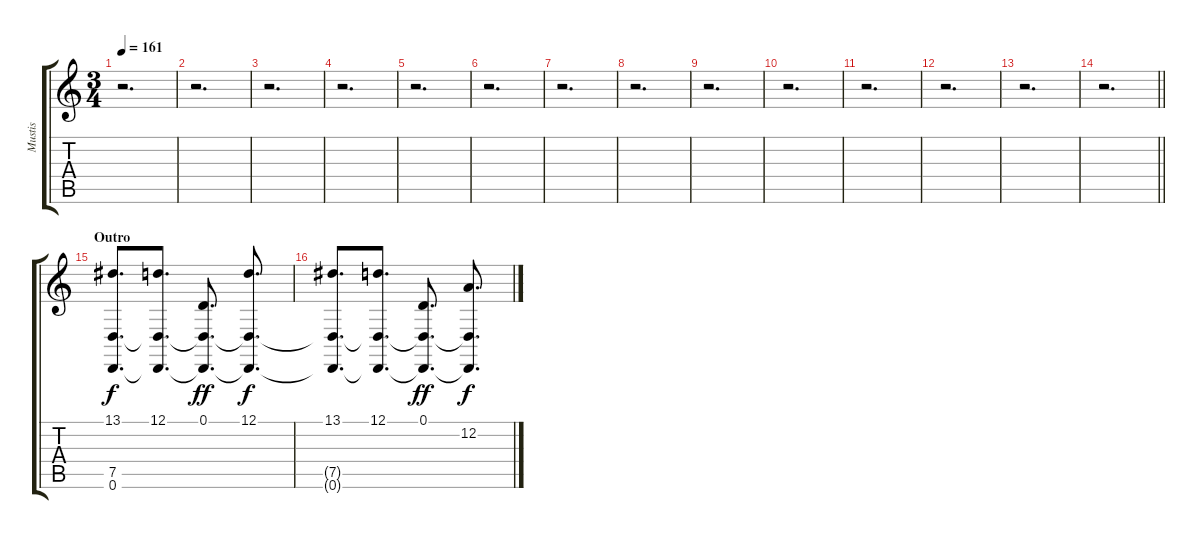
\track ("Mustis" "Mustis") {instrument stringensemble1}
\staff {score tabs}
\tuning (D4 A3 F3 C3 G2 D2) {hide}
\ts (3 4)
\tempo 161
\clef g2
\ks c
r.2{d dy f} |
r.2{d} |
r.2{d} |
r.2{d} |
r.2{d} |
r.2{d} |
r.2{d} |
r.2{d} |
r.2{d} |
r.2{d} |
r.2{d} |
r.2{d} |
r.2{d} |
\barLineRight lightlight
r.2{d} |
\section ("" "Outro")
(13.1 7.5 0.6).8{d} (12.1 7.5{t} 0.6{t}).8{d} (0.1 7.5{t} 0.6{t}).8{d dy ff} (12.1 7.5{t} 0.6{t}).8{d dy f} |
(13.1 7.5{t} 0.6{t}).8{d} (12.1 7.5{t} 0.6{t}).8{d} (0.1 7.5{t} 0.6{t}).8{d dy ff} (12.2 7.5{t} 0.6{t}).8{d dy f}
